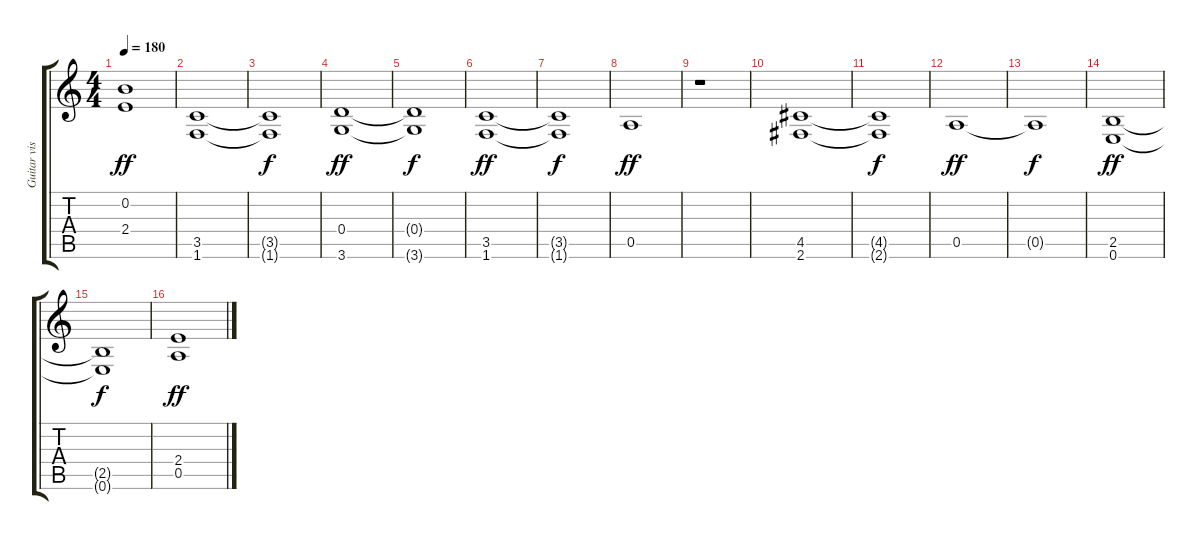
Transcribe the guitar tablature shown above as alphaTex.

\track ("Guitar vis" "Guitar vis") {instrument overdrivenguitar}
\staff {score tabs}
\tuning (E4 B3 G3 D3 A2 E2) {hide}
\ts (4 4)
\tempo 180
\clef g2
\ks c
(0.2 2.4).1{dy ff} |
(3.5 1.6).1 |
(3.5{t} 1.6{t}).1{dy f} |
(0.4 3.6).1{dy ff} |
(0.4{t} 3.6{t}).1{dy f} |
(3.5 1.6).1{dy ff} |
(3.5{t} 1.6{t}).1{dy f} |
0.5.1{dy ff} |
r.1 |
(4.5 2.6).1 |
(4.5{t} 2.6{t}).1{dy f} |
0.5.1{dy ff} |
0.5{t}.1{dy f} |
(2.5 0.6).1{dy ff} |
(2.5{t} 0.6{t}).1{dy f} |
(2.4 0.5).1{dy ff}
